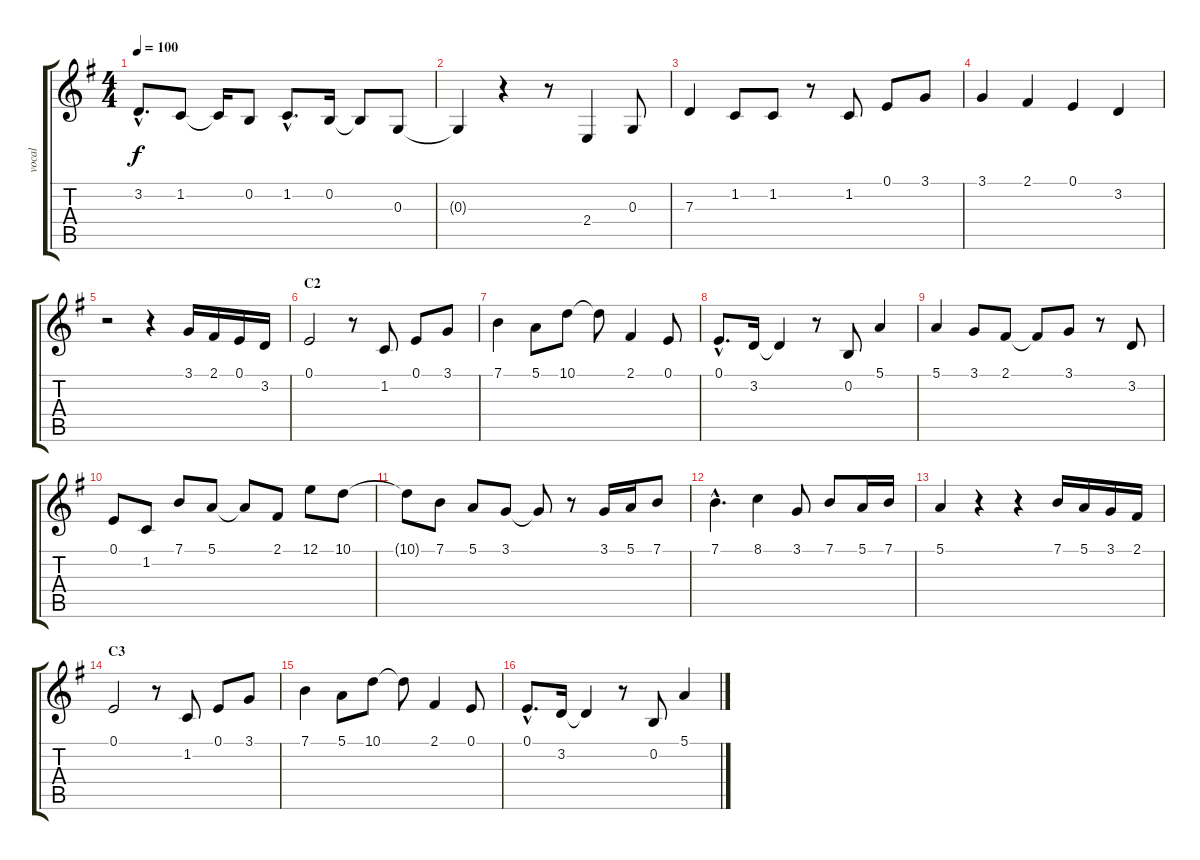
\track ("vocal" "vocal") {instrument flute}
\staff {score tabs}
\tuning (E4 B3 G3 D3 A2 E2) {hide}
\ts (4 4)
\tempo 100
\clef g2
\ks g
3.2{hac}.8{d dy f} 1.2.8 1.2{t}.16 0.2.8 1.2{hac}.8{d} 0.2.16 0.2{t}.8 0.3.8 |
0.3{t}.4 r.4 r.8 2.4.4 0.3.8 |
7.3.4 1.2.8 1.2.8 r.8 1.2.8 0.1.8 3.1.8 |
3.1.4 2.1.4 0.1.4 3.2.4 |
r.2 r.4 3.1.16 2.1.16 0.1.16 3.2.16 |
\section ("" "C2")
0.1.2 r.8 1.2.8 0.1.8 3.1.8 |
7.1.4 5.1.8 10.1.8 10.1{t}.8 2.1.4 0.1.8 |
0.1{hac}.8{d} 3.2.16 3.2{t}.4 r.8 0.2.8 5.1.4 |
5.1.4 3.1.8 2.1.8 2.1{t}.8 3.1.8 r.8 3.2.8 |
0.1.8 1.2.8 7.1.8 5.1.8 5.1{t}.8 2.1.8 12.1.8 10.1.8 |
10.1{t}.8 7.1.8 5.1.8 3.1.8 3.1{t}.8 r.8 3.1.16 5.1.16 7.1.8 |
7.1{hac}.4{d} 8.1.4 3.1.8 7.1.8 5.1.16 7.1.16 |
5.1.4 r.4 r.4 7.1.16 5.1.16 3.1.16 2.1.16 |
\section ("" "C3")
0.1.2 r.8 1.2.8 0.1.8 3.1.8 |
7.1.4 5.1.8 10.1.8 10.1{t}.8 2.1.4 0.1.8 |
0.1{hac}.8{d} 3.2.16 3.2{t}.4 r.8 0.2.8 5.1.4
